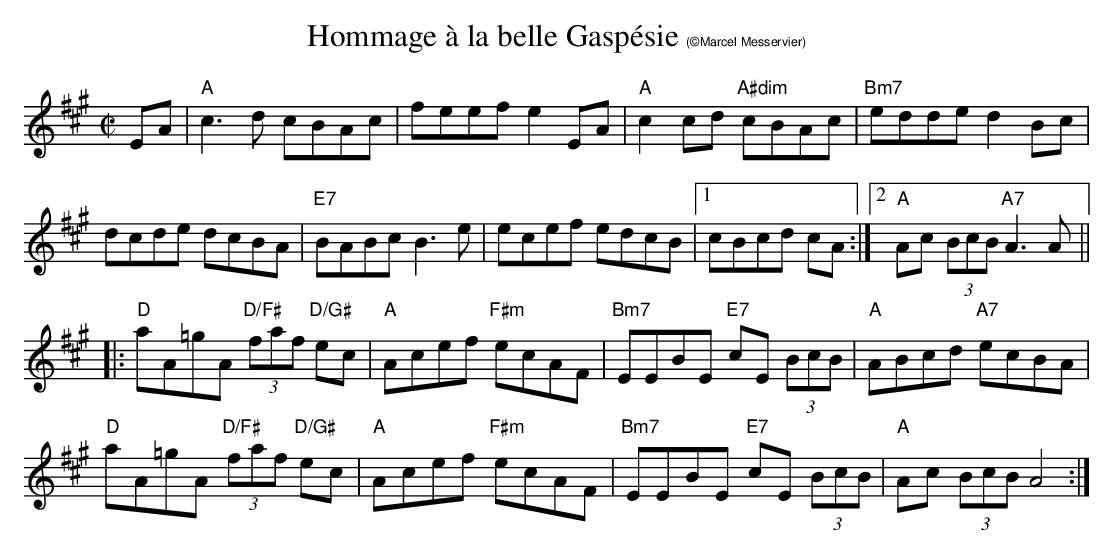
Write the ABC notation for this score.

X:1
T:Hommage \`a la belle Gasp\'esie $1(\251Marcel Messervier)
M:C|                           % meter
L:1/8                        % length of shortest note
K:A                           % key
EA|"A"c3 d cBAc|feef e2 EA|"A"c2 cd "A#dim"cBAc|"Bm7"edde d2 Bc|
dcde dcBA|"E7"BABc B3 e|ecef edcB|[1cBcd cA:|[2"A"Ac (3BcB "A7"A3 A||
|:"D"aA=gA "D/F#"(3faf "D/G#"ec|"A"Acef "F#m"ecAF|"Bm7"EEBE "E7"cE (3BcB|"A"ABcd "A7"ecBA|
"D"aA=gA "D/F#"(3faf "D/G#"ec|"A"Acef "F#m"ecAF|"Bm7"EEBE "E7"cE (3BcB|"A"Ac (3BcB A4:|]

$SmallLMargin
$SmallRMargin
